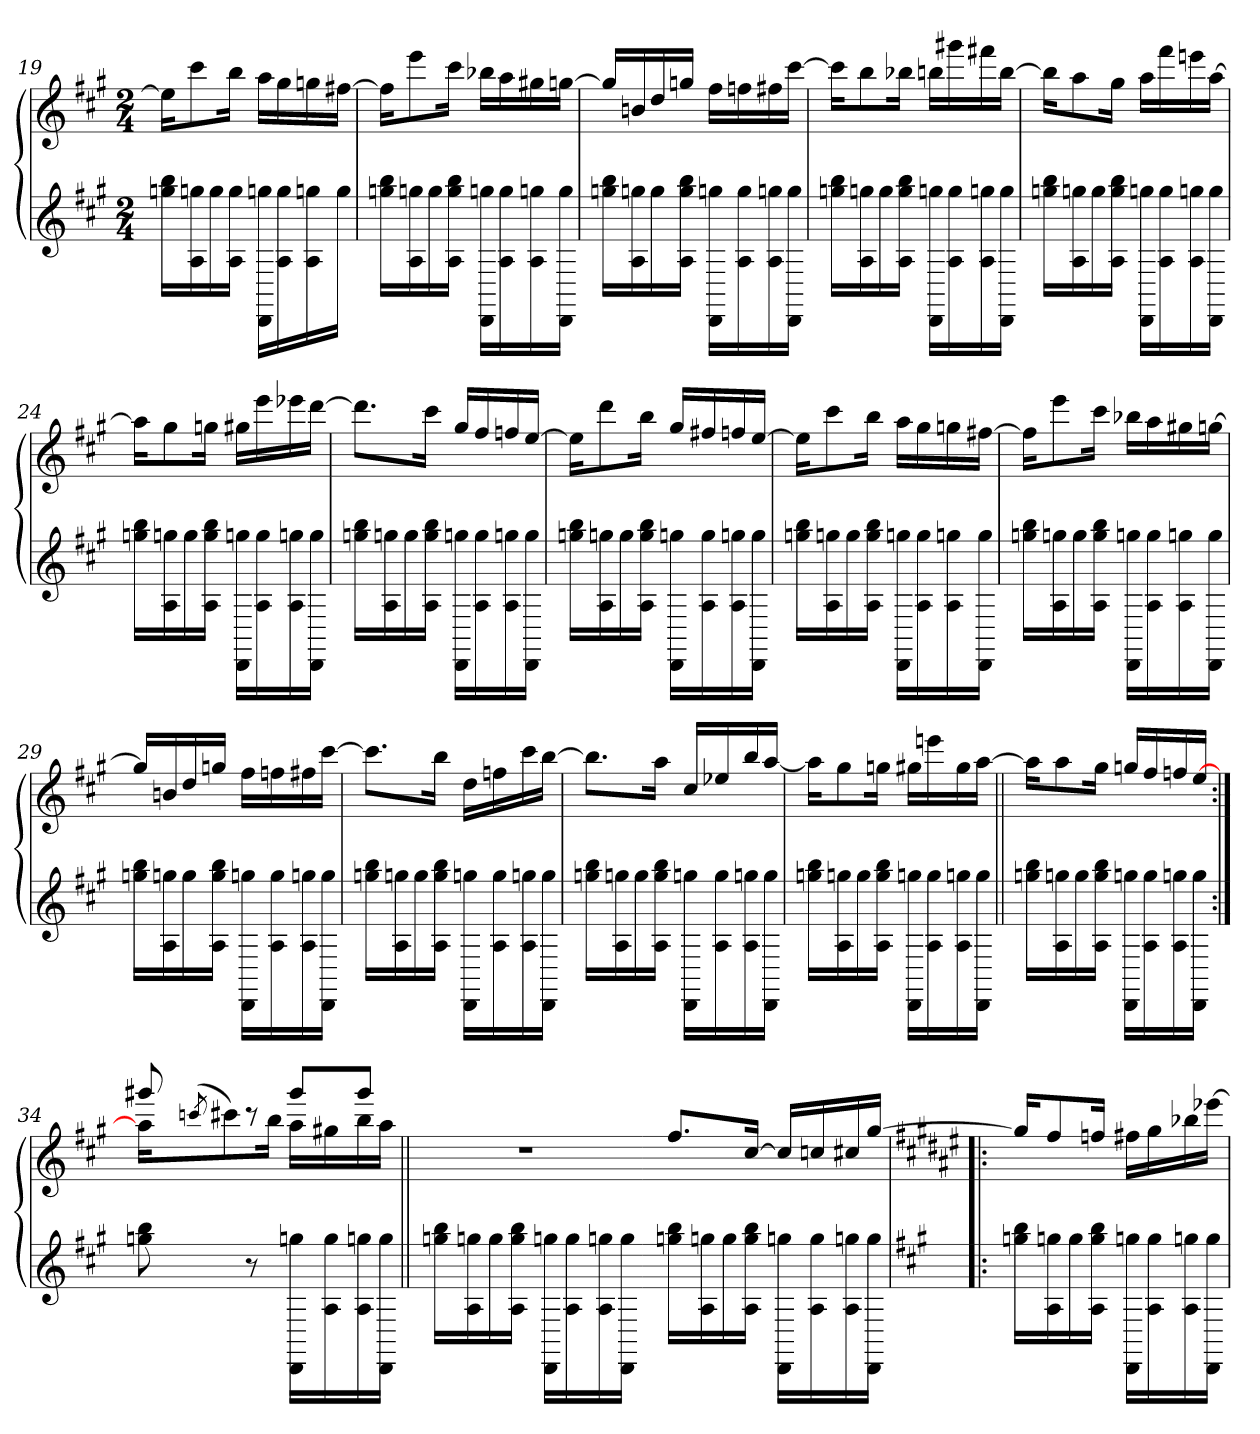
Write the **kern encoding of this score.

**kern	**kern
*part2	*part1
*staff2	*staff1
*clefG2	*clefG2
*ITrd-7c-12	*
*k[f#c#g#]	*k[f#c#g#]
*A:	*A:
*M2/4	*M2/4
=19	=19
*	*^
16gggn\ 16bbb\LL	16ee\KL]	2ryy
16a\ 16gggn\	8ccc#\	.
16ggg\	.	.
16a\ 16ggg\JJ	16bb\Jk	.
16D\ 16gggn\LL	16aa\LL	.
16a\ 16ggg\	16gg#\	.
16a\ 16gggn\	16ggn\	.
16ggg\JJ	[<16ff#X\JJ	.
!!LO:LB:g=z	!!
=20	=20	=20
16gggn\ 16bbb\LL	16ff#\KL]	2ryy
16a\ 16gggn\	8eee\	.
16ggg\	.	.
16a\ 16ggg\ 16bbb\JJ	16ccc#\Jk	.
16D\ 16gggn\LL	16bb-X\LL	.
16a\ 16ggg\	16aa\	.
16a\ 16gggn\	16gg#X\	.
16D\ 16ggg\JJ	[<16ggn\JJ	.
=21	=21	=21
16gggn\ 16bbb\LL	16ggn/LL]	2ryy
16a\ 16gggn\	16bn/	.
16ggg\	16dd/	.
16a\ 16ggg\ 16bbb\JJ	16ggn/JJ	.
16D\ 16gggn\LL	16ff#\LL	.
16a\ 16ggg\	16ffn\	.
16a\ 16gggn\	16ff#X\	.
16D\ 16ggg\JJ	[<16ccc#\JJ	.
=22	=22	=22
16gggn\ 16bbb\LL	16ccc#\KL]	4ryy
16a\ 16gggn\	8bb\	.
16ggg\	.	.
16a\ 16ggg\ 16bbb\JJ	16bb-X\Jk	.
16D\ 16gggn\LL	16bbn\LL	4ryy
16a\ 16ggg\	16ggg#X\	.
16a\ 16gggn\	16fff#X\	.
16D\ 16ggg\JJ	[<16bb\JJ	.
=23	=23	=23
16gggn\ 16bbb\LL	16bb\KL]	2ryy
16a\ 16gggn\	8aa\	.
16ggg\	.	.
16a\ 16ggg\ 16bbb\JJ	16gg#\Jk	.
16D\ 16gggn\LL	16aa\LL	.
16a\ 16ggg\	16fff#\	.
16a\ 16gggn\	16eeen\	.
16D\ 16ggg\JJ	[<16aa\JJ	.
!!LO:LB:g=z	!!
=24	=24	=24
16gggn\ 16bbb\LL	16aa\KL]	4ryy
16a\ 16gggn\	8gg#\	.
16ggg\	.	.
16a\ 16ggg\ 16bbb\JJ	16ggn\Jk	.
16D\ 16gggn\LL	16gg#X\LL	4ryy
16a\ 16ggg\	16eee\	.
16a\ 16gggn\	16eee-X\	.
16D\ 16ggg\JJ	[<16ddd\JJ	.
=25	=25	=25
16gggn\ 16bbb\LL	8.ddd\L]	2ryy
16a\ 16gggn\	.	.
16ggg\	.	.
16a\ 16ggg\ 16bbb\JJ	16ccc#\Jk	.
16D\ 16gggn\LL	16gg#/LL	.
16a\ 16ggg\	16ff#/	.
16a\ 16gggn\	16ffn/	.
16D\ 16ggg\JJ	[>16ee/JJ	.
=26	=26	=26
16gggn\ 16bbb\LL	16ee\KL]	2ryy
16a\ 16gggn\	8ddd\	.
16ggg\	.	.
16a\ 16ggg\ 16bbb\JJ	16bb\Jk	.
16D\ 16gggn\LL	16gg#/LL	.
16a\ 16ggg\	16ff#X/	.
16a\ 16gggn\	16ffn/	.
16D\ 16ggg\JJ	[>16ee/JJ	.
=27	=27	=27
16gggn\ 16bbb\LL	16ee\KL]	2ryy
16a\ 16gggn\	8ccc#\	.
16ggg\	.	.
16a\ 16ggg\ 16bbb\JJ	16bb\Jk	.
16D\ 16gggn\LL	16aa\LL	.
16a\ 16ggg\	16gg#\	.
16a\ 16gggn\	16ggn\	.
16D\ 16ggg\JJ	[<16ff#X\JJ	.
!!LO:LB:g=z	!!
=28	=28	=28
16gggn\ 16bbb\LL	16ff#\KL]	2ryy
16a\ 16gggn\	8eee\	.
16ggg\	.	.
16a\ 16ggg\ 16bbb\JJ	16ccc#\Jk	.
16D\ 16gggn\LL	16bb-X\LL	.
16a\ 16ggg\	16aa\	.
16a\ 16gggn\	16gg#X\	.
16D\ 16ggg\JJ	[<16ggn\JJ	.
=29	=29	=29
16gggn\ 16bbb\LL	16ggn/LL]	2ryy
16a\ 16gggn\	16bn/	.
16ggg\	16dd/	.
16a\ 16ggg\ 16bbb\JJ	16ggn/JJ	.
16D\ 16gggn\LL	16ff#\LL	.
16a\ 16ggg\	16ffn\	.
16a\ 16gggn\	16ff#X\	.
16D\ 16ggg\JJ	[<16ccc#\JJ	.
=30	=30	=30
16gggn\ 16bbb\LL	8.ccc#\L]	4ryy
16a\ 16gggn\	.	.
16ggg\	.	.
16a\ 16ggg\ 16bbb\JJ	16bb\Jk	.
16D\ 16gggn\LL	16dd\LL	4ryy
16a\ 16ggg\	16ffn\	.
16a\ 16gggn\	16ccc#\	.
16D\ 16ggg\JJ	[<16bb\JJ	.
=31	=31	=31
16gggn\ 16bbb\LL	8.bb\L]	4ryy
16a\ 16gggn\	.	.
16ggg\	.	.
16a\ 16ggg\ 16bbb\JJ	16aa\Jk	.
16D\ 16gggn\LL	16cc#/LL	4ryy
16a\ 16ggg\	16ee-X/	.
16a\ 16gggn\	16bb/	.
16D\ 16ggg\JJ	[>16aa/JJ	.
!!LO:PB:g=z	!!
=32	=32	=32
16gggn\ 16bbb\LL	16aa\KL]	4ryy
16a\ 16gggn\	8gg#\	.
16ggg\	.	.
16a\ 16ggg\ 16bbb\JJ	16ggn\Jk	.
16D\ 16gggn\LL	16gg#X\LL	4ryy
16a\ 16ggg\	16eeen\	.
16a\ 16gggn\	16gg#\	.
16D\ 16ggg\JJ	[<16aa\JJ	.
=33||	=33||	=33||
16gggn\ 16bbb\LL	16aa\KL]	(>2ryy
16a\ 16gggn\	8aa\	.
16ggg\	.	.
16a\ 16ggg\ 16bbb\JJ	16gg#\Jk	.
16D\ 16gggn\LL	16ggn/LL	.
16a\ 16ggg\	16ff#/	.
16a\ 16gggn\	16ffn/	.
16D\ 16ggg\JJ	[<16ee/JJ	.
=34:|!	=34:|!	=34:|!
*	*	*^
8gggn\ 8bbb\	16aa\KL])	8ryy	8ggg#X!/
.	(<8qcccn/	.	.
.	8ccc#X\)	.	.
8r	.	8ryy	8rccc
.	16bb\Jk	.	.
16D\ 16gggn\LL	16aa\LL	4ryy	8ggg#!/L
16a\ 16ggg\	16gg#X\	.	.
16a\ 16gggn\	16bb\	.	8ggg#!/J
16D\ 16ggg\JJ	(>16aa\JJ	.	.
*	*v	*v	*v
=34X341||	=34X341||
16gggn\ 16bbb\LL	2r)
16a\ 16gggn\	.
16ggg\	.
16a\ 16ggg\ 16bbb\JJ	.
16D\ 16gggn\LL	.
16a\ 16ggg\	.
16a\ 16gggn\	.
16D\ 16ggg\JJ	.
!!LO:LB:g=z
=35-	=35-
*	*^
16gggn\ 16bbb\LL	8.ff#/L	2ryy
16a\ 16gggn\	.	.
16ggg\	.	.
16a\ 16ggg\ 16bbb\JJ	[>16cc#/Jk	.
16D\ 16gggn\LL	16cc#/LL]	.
16a\ 16ggg\	16ccn/	.
16a\ 16gggn\	16cc#X/	.
16D\ 16ggg\JJ	[>16gg#/JJ	.
=36!|:	=36!|:	=36!|:
*	*k[f#c#g#d#a#e#]	*
*	*F#:	*
16gggn\ 16bbb\LL	16gg#/KL]	2ryy
16a\ 16gggn\	8ff#/	.
16ggg\	.	.
16a\ 16ggg\ 16bbb\JJ	16ffn/Jk	.
16D\ 16gggn\LL	16ff#X\LL	.
16a\ 16ggg\	16gg#\	.
16a\ 16gggn\	16bb-X\	.
16D\ 16ggg\JJ	[<16eee-X\JJ	.
*	*v	*v
=	=
*-	*-
